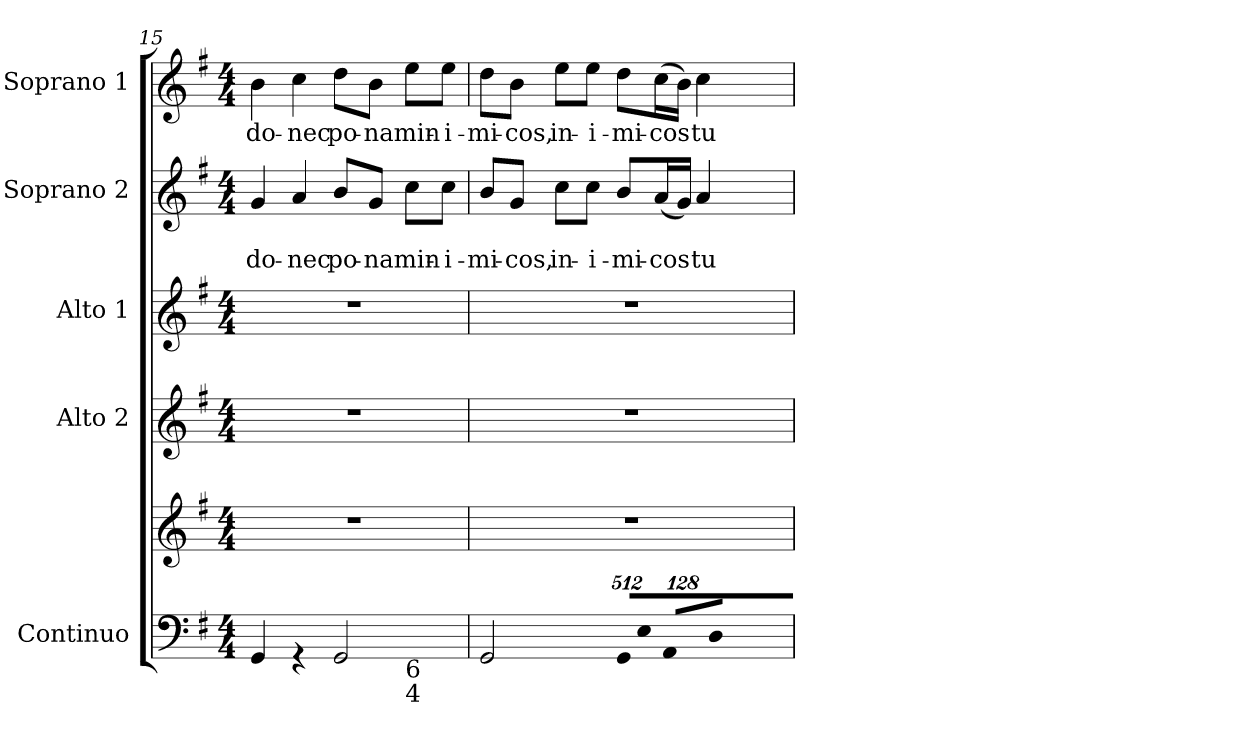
**kern	**kern	**kern	**kern	**kern	**text	**text	**kern	**text
*part5	*part5	*part4	*part3	*part2	*part2	*part2	*part1	*part1
*staff6	*staff5	*staff4	*staff3	*staff2	*staff2	*staff2	*staff1	*staff1
*I"Continuo	*	*I"Alto 2	*I"Alto 1	*I"Soprano 2	*	*	*I"Soprano 1	*
*	*	*I'A. 2	*I'A. 1	*I'S. 2	*	*	*I'S. 1	*
*clefF4	*clefG2	*clefG2	*clefG2	*clefG2	*	*	*clefG2	*
*k[f#]	*k[f#]	*k[f#]	*k[f#]	*k[f#]	*	*	*k[f#]	*
*G:	*G:	*G:	*G:	*G:	*	*	*G:	*
*M4/4	*M4/4	*M4/4	*M4/4	*M4/4	*	*	*M4/4	*
=15	=15	=15	=15	=15	=15	=15	=15	=15
!	!	!	!	!	!	!LO:LY:b	!	!LO:LY:b
*^	*	*	*	*	*	*	*	*
4GG/	2.ryy	1r	1r	1r	4g/	.	do-	4b\	do-
!	!	!	!	!	!	!	!LO:LY:b	!	!LO:LY:b
4rGG	.	.	.	.	4a/	.	-nec	4cc\	-nec
!	!	!	!	!	!	!	!LO:LY:b	!	!LO:LY:b
2GG</	.	.	.	.	8b/L	.	po-	8dd\L	po-
!	!	!	!	!	!	!	!LO:LY:b	!	!LO:LY:b
.	.	.	.	.	8g/J	.	-namin-	8b\J	-namin-
!	!LO:TX:b:t=6	!	!	!	!	!	!	!	!
!	!LO:TX:b:t=4	!	!	!	!	!	!	!	!
.	4ryy	.	.	.	8cc\L	.	.	8ee\L	.
!	!	!	!	!	!	!	!LO:LY:b	!	!LO:LY:b
.	.	.	.	.	8cc\J	.	-i-	8ee\J	-i-
!!LO:LB:g=z
=16	=16	=16	=16	=16	=16	=16	=16	=16	=16
!	!	!	!	!	!	!	!LO:LY:b	!	!LO:LY:b
*v	*v	*	*	*	*	*	*	*	*
2GG</	1r	1r	1r	8b/L	.	-mi-	8dd\L	-mi-
!	!	!	!	!	!	!LO:LY:b	!	!LO:LY:b
.	.	.	.	8g/J	.	-cos,	8b\J	-cos,
!	!	!	!	!	!	!LO:LY:b	!	!LO:LY:b
.	.	.	.	8cc\L	.	in-	8ee\L	in-
!	!	!	!	!	!	!LO:LY:b	!	!LO:LY:b
.	.	.	.	8cc\J	.	-i-	8ee\J	-i-
*Xbrackettup	*	*	*	*	*	*	*	*
!LO:N:vis=8	!	!	!	!	!	!LO:LY:b	!	!LO:LY:b
4096%293GG</L	.	.	.	8b/L	.	-mi-	8dd\L	-mi-
!LO:N:vis=8	!	!	!	!	!	!	!	!
1024%73E/J	.	.	.	.	.	.	.	.
!	!	!	!	!	!	!LO:LY:b	!	!LO:LY:b
.	.	.	.	(<16a/L	.	-cos	(>16cc\L	-cos
!LO:N:vis=8	!	!	!	!	!	!	!	!
4096%167AA/L	.	.	.	.	.	.	.	.
!LO:N:vis=8	!	!	!	!	!	!	!	!
512%21D/J	.	.	.	.	.	.	.	.
.	.	.	.	16g/JJ)	.	.	16b\JJ)	.
4ryy	.	.	.	.	.	.	.	.
!	!	!	!	!	!	!LO:LY:b	!	!LO:LY:b
.	.	.	.	4a/	.	tu-	4cc\	tu-
64ryy	.	.	.	.	.	.	.	.
128ryy	.	.	.	.	.	.	.	.
512ryy	.	.	.	.	.	.	.	.
=	=	=	=	=	=	=	=	=
*-	*-	*-	*-	*-	*-	*-	*-	*-
